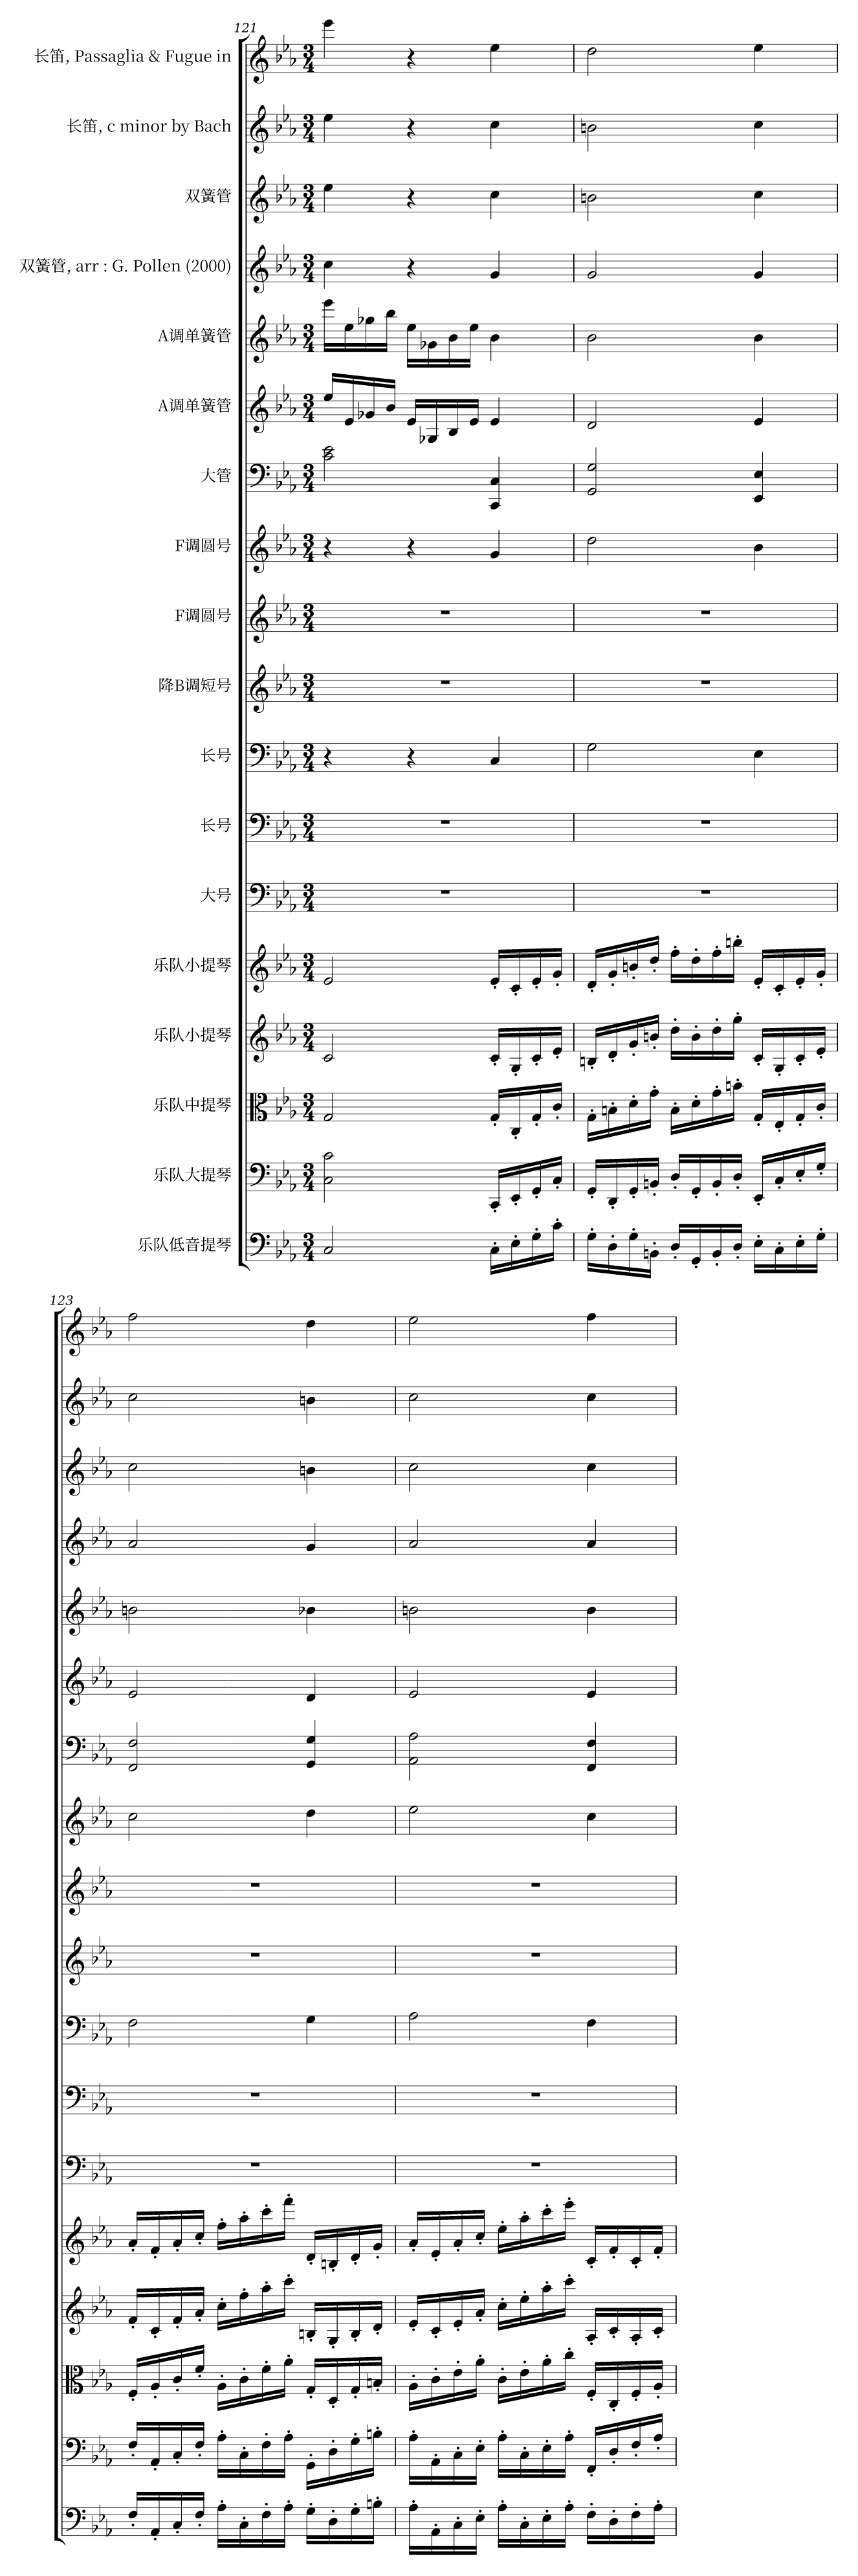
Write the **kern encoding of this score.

**kern	**kern	**kern	**kern	**kern	**kern	**kern	**kern	**kern	**kern	**kern	**kern	**kern	**kern	**kern	**kern	**kern	**kern
*part18	*part17	*part16	*part15	*part14	*part13	*part12	*part11	*part10	*part9	*part8	*part7	*part6	*part5	*part4	*part3	*part2	*part1
*staff18	*staff17	*staff16	*staff15	*staff14	*staff13	*staff12	*staff11	*staff10	*staff9	*staff8	*staff7	*staff6	*staff5	*staff4	*staff3	*staff2	*staff1
*I"乐队低音提琴	*I"乐队大提琴	*I"乐队中提琴	*I"乐队小提琴	*I"乐队小提琴	*I"大号	*I"长号	*I"长号	*I"降B调短号	*I"F调圆号	*I"F调圆号	*I"大管	*I"A调单簧管	*I"A调单簧管	*I"双簧管, arr :  G. Pollen (2000)	*I"双簧管	*I"长笛, c minor by Bach	*I"长笛, Passaglia &amp; Fugue in
!!LO:PB:g=z
*clefF4	*clefF4	*clefC3	*clefG2	*clefG2	*clefF4	*clefF4	*clefF4	*clefG2	*clefG2	*clefG2	*clefF4	*clefG2	*clefG2	*clefG2	*clefG2	*clefG2	*clefG2
*ITrd7c12	*	*	*	*	*	*	*	*ITrd1c2	*ITrd4c7	*ITrd4c7	*	*ITrd2c3	*ITrd2c3	*	*	*	*
*k[b-e-a-]	*k[b-e-a-]	*k[b-e-a-]	*k[b-e-a-]	*k[b-e-a-]	*k[b-e-a-]	*k[b-e-a-]	*k[b-e-a-]	*k[b-e-a-d-g-]	*k[b-e-a-d-]	*k[b-e-a-d-]	*k[b-e-a-]	*k[]	*k[]	*k[b-e-a-]	*k[b-e-a-]	*k[b-e-a-]	*k[b-e-a-]
*M3/4	*M3/4	*M3/4	*M3/4	*M3/4	*M3/4	*M3/4	*M3/4	*M3/4	*M3/4	*M3/4	*M3/4	*M3/4	*M3/4	*M3/4	*M3/4	*M3/4	*M3/4
=121	=121	=121	=121	=121	=121	=121	=121	=121	=121	=121	=121	=121	=121	=121	=121	=121	=121
2CC/	2C\ 2c\	2G/	2c/	2e-/	2.r	2.r	4r	2.r	2.r	4r	2c\ 2e-\	16cc/LL	16ccc\LL	4cc\	4ee-\	4ee-\	4eee-\
.	.	.	.	.	.	.	.	.	.	.	.	16c/	16cc\	.	.	.	.
.	.	.	.	.	.	.	.	.	.	.	.	16e-X/	16ee-X\	.	.	.	.
.	.	.	.	.	.	.	.	.	.	.	.	16g/JJ	16gg\JJ	.	.	.	.
.	.	.	.	.	.	.	4r	.	.	4r	.	16c/LL	16cc\LL	4r	4r	4r	4r
.	.	.	.	.	.	.	.	.	.	.	.	16E-X/	16e-X\	.	.	.	.
.	.	.	.	.	.	.	.	.	.	.	.	16G/	16g\	.	.	.	.
.	.	.	.	.	.	.	.	.	.	.	.	16c/JJ	16cc\JJ	.	.	.	.
16CC'\LL	16CC'/LL	16G'/LL	16c'/LL	16e-'/LL	.	.	4C/	.	.	4c/	4CC/ 4C/	4c/	4g\	4g/	4cc\	4cc\	4ee-\
16EE-'\	16EE-'/	16C'/	16G'/	16c'/	.	.	.	.	.	.	.	.	.	.	.	.	.
16GG'\	16GG'/	16G'/	16c'/	16e-'/	.	.	.	.	.	.	.	.	.	.	.	.	.
16C'\JJ	16C'/JJ	16c'/JJ	16e-'/JJ	16g'/JJ	.	.	.	.	.	.	.	.	.	.	.	.	.
=122	=122	=122	=122	=122	=122	=122	=122	=122	=122	=122	=122	=122	=122	=122	=122	=122	=122
16GG'\LL	16GG'/LL	16G'\LL	16Bn'/LL	16d'/LL	2.r	2.r	2G\	2.r	2.r	2g\	2GG/ 2G/	2B/	2g\	2g/	2bn\	2bn\	2dd\
16DD'\	16DD'/	16Bn'\	16d'/	16g'/	.	.	.	.	.	.	.	.	.	.	.	.	.
16GG'\	16GG'/	16d'\	16g'/	16bn'/	.	.	.	.	.	.	.	.	.	.	.	.	.
16BBBn'\JJ	16BBn'/JJ	16g'\JJ	16bn'/JJ	16dd'/JJ	.	.	.	.	.	.	.	.	.	.	.	.	.
16DD'/LL	16D'/LL	16B'\LL	16dd'\LL	16ff'\LL	.	.	.	.	.	.	.	.	.	.	.	.	.
16GGG'/	16GG'/	16d'\	16b'\	16dd'\	.	.	.	.	.	.	.	.	.	.	.	.	.
16BBB'/	16BB'/	16g'\	16dd'\	16ff'\	.	.	.	.	.	.	.	.	.	.	.	.	.
16DD'/JJ	16D'/JJ	16bn'\JJ	16gg'\JJ	16bbn'\JJ	.	.	.	.	.	.	.	.	.	.	.	.	.
16EE-'\LL	16EE-'/LL	16G'/LL	16c'/LL	16e-'/LL	.	.	4E-\	.	.	4e-\	4EE-/ 4E-/	4c/	4g\	4g/	4cc\	4cc\	4ee-\
16CC'\	16C'/	16E-'/	16G'/	16c'/	.	.	.	.	.	.	.	.	.	.	.	.	.
16EE-'\	16E-'/	16G'/	16c'/	16e-'/	.	.	.	.	.	.	.	.	.	.	.	.	.
16GG'\JJ	16G'/JJ	16c'/JJ	16e-'/JJ	16g'/JJ	.	.	.	.	.	.	.	.	.	.	.	.	.
!!LO:PB:g=z
=123	=123	=123	=123	=123	=123	=123	=123	=123	=123	=123	=123	=123	=123	=123	=123	=123	=123
16FF'/LL	16F'/LL	16F'/LL	16f'/LL	16a-'/LL	2.r	2.r	2F\	2.r	2.r	2f\	2FF/ 2F/	2c/	2g#X\	2a-/	2cc\	2cc\	2ff\
16AAA-'/	16AA-'/	16A-'/	16c'/	16f'/	.	.	.	.	.	.	.	.	.	.	.	.	.
16CC'/	16C'/	16c'/	16f'/	16a-'/	.	.	.	.	.	.	.	.	.	.	.	.	.
16FF'/JJ	16F'/JJ	16f'/JJ	16a-'/JJ	16cc'/JJ	.	.	.	.	.	.	.	.	.	.	.	.	.
16AA-'\LL	16A-'\LL	16A-'\LL	16cc'\LL	16ff'\LL	.	.	.	.	.	.	.	.	.	.	.	.	.
16CC'\	16C'\	16c'\	16ff'\	16aa-'\	.	.	.	.	.	.	.	.	.	.	.	.	.
16FF'\	16F'\	16f'\	16aa-'\	16ccc'\	.	.	.	.	.	.	.	.	.	.	.	.	.
16AA-'\JJ	16A-'\JJ	16a-'\JJ	16ccc'\JJ	16fff'\JJ	.	.	.	.	.	.	.	.	.	.	.	.	.
16GG'\LL	16GG'\LL	16G'/LL	16Bn'/LL	16d'/LL	.	.	4G\	.	.	4g\	4GG/ 4G/	4B/	4gn\	4g/	4bn\	4bn\	4dd\
16DD'\	16D'\	16D'/	16G'/	16Bn'/	.	.	.	.	.	.	.	.	.	.	.	.	.
16GG'\	16G'\	16G'/	16B'/	16d'/	.	.	.	.	.	.	.	.	.	.	.	.	.
16BBn'\JJ	16Bn'\JJ	16Bn'/JJ	16d'/JJ	16g'/JJ	.	.	.	.	.	.	.	.	.	.	.	.	.
=124	=124	=124	=124	=124	=124	=124	=124	=124	=124	=124	=124	=124	=124	=124	=124	=124	=124
16AA-'\LL	16A-'\LL	16A-'\LL	16e-'/LL	16a-'/LL	2.r	2.r	2A-\	2.r	2.r	2a-\	2AA-\ 2A-\	2c/	2g#X\	2a-/	2cc\	2cc\	2ee-\
16AAA-'\	16AA-'\	16c'\	16c'/	16e-'/	.	.	.	.	.	.	.	.	.	.	.	.	.
16CC'\	16C'\	16e-'\	16e-'/	16a-'/	.	.	.	.	.	.	.	.	.	.	.	.	.
16EE-'\JJ	16E-'\JJ	16a-'\JJ	16a-'/JJ	16cc'/JJ	.	.	.	.	.	.	.	.	.	.	.	.	.
16AA-'\LL	16A-'\LL	16c'\LL	16cc'\LL	16ee-'\LL	.	.	.	.	.	.	.	.	.	.	.	.	.
16CC'\	16C'\	16e-'\	16ee-'\	16aa-'\	.	.	.	.	.	.	.	.	.	.	.	.	.
16EE-'\	16E-'\	16a-'\	16aa-'\	16ccc'\	.	.	.	.	.	.	.	.	.	.	.	.	.
16AA-'\JJ	16A-'\JJ	16cc'\JJ	16ccc'\JJ	16eee-'\JJ	.	.	.	.	.	.	.	.	.	.	.	.	.
16FF'\LL	16FF'/LL	16F'/LL	16A-'/LL	16c'/LL	.	.	4F\	.	.	4f\	4FF/ 4F/	4c/	4g#\	4a-/	4cc\	4cc\	4ff\
16DD'\	16D'/	16C'/	16c'/	16f'/	.	.	.	.	.	.	.	.	.	.	.	.	.
16FF'\	16F'/	16F'/	16A-'/	16c'/	.	.	.	.	.	.	.	.	.	.	.	.	.
16AA-'\JJ	16A-'/JJ	16A-'/JJ	16c'/JJ	16f'/JJ	.	.	.	.	.	.	.	.	.	.	.	.	.
=	=	=	=	=	=	=	=	=	=	=	=	=	=	=	=	=	=
*-	*-	*-	*-	*-	*-	*-	*-	*-	*-	*-	*-	*-	*-	*-	*-	*-	*-
